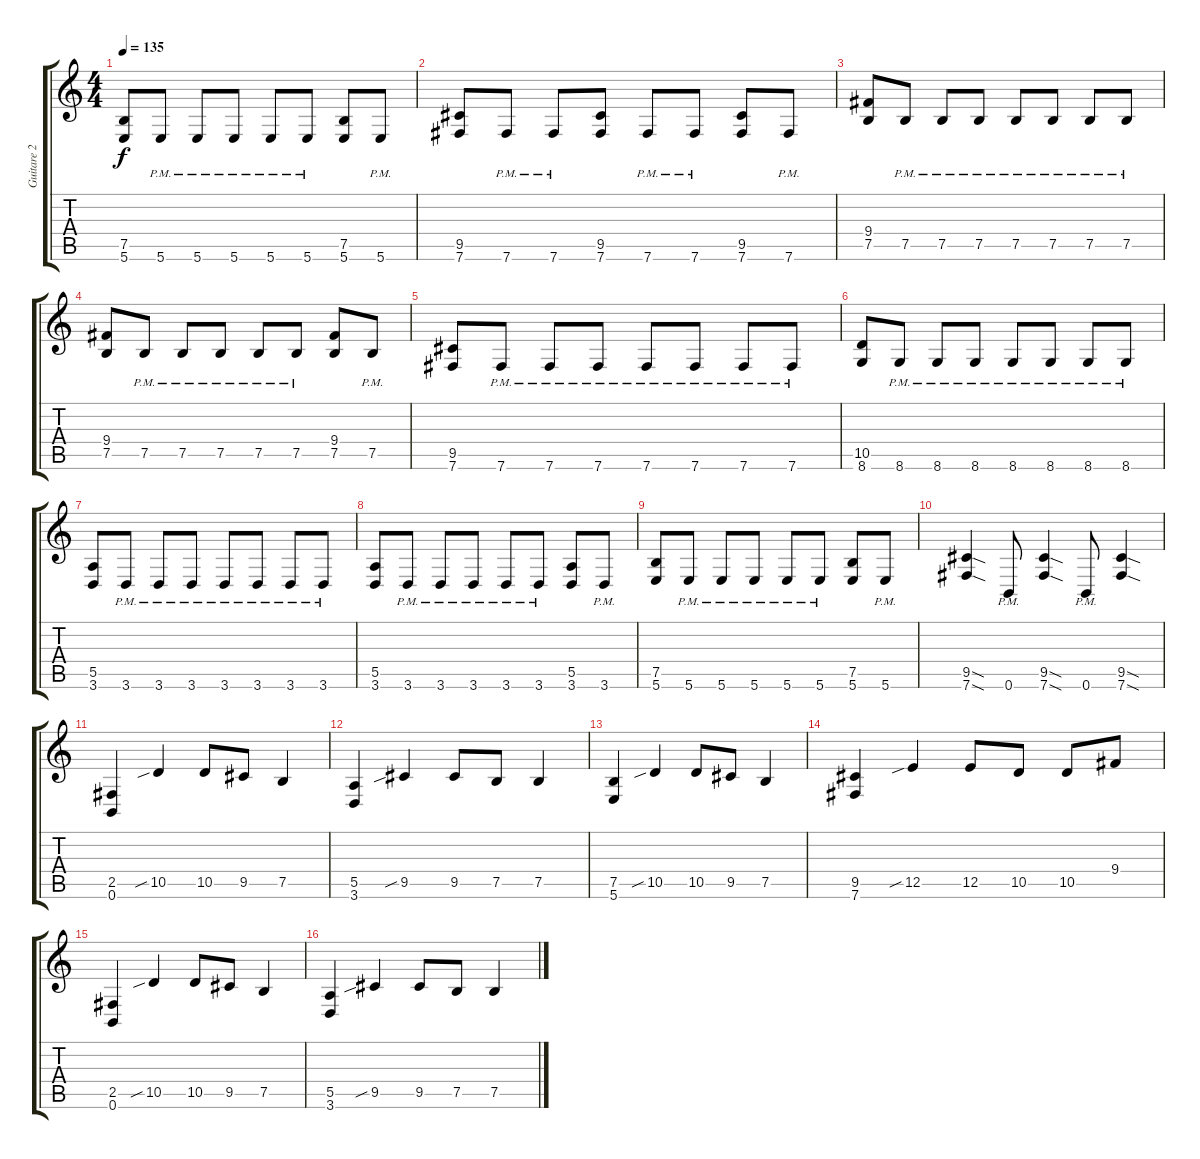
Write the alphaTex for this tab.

\track ("Guitare 2" "Guitare 2") {instrument distortionguitar}
\staff {score tabs}
\tuning (B3 Gb3 D3 A2 E2 B1) {hide}
\ts (4 4)
\tempo 135
\clef g2
\ks c
(7.5 5.6).8{dy f} 5.6{pm}.8 5.6{pm}.8 5.6{pm}.8 5.6{pm}.8 5.6{pm}.8 (7.5 5.6).8 5.6{pm}.8 |
(9.5 7.6).8 7.6{pm}.8 7.6{pm}.8 (9.5 7.6).8 7.6{pm}.8 7.6{pm}.8 (9.5 7.6).8 7.6{pm}.8 |
(9.4 7.5).8 7.5{pm}.8 7.5{pm}.8 7.5{pm}.8 7.5{pm}.8 7.5{pm}.8 7.5{pm}.8 7.5{pm}.8 |
(9.4 7.5).8 7.5{pm}.8 7.5{pm}.8 7.5{pm}.8 7.5{pm}.8 7.5{pm}.8 (9.4 7.5).8 7.5{pm}.8 |
(9.5 7.6).8 7.6{pm}.8 7.6{pm}.8 7.6{pm}.8 7.6{pm}.8 7.6{pm}.8 7.6{pm}.8 7.6{pm}.8 |
(10.5 8.6).8 8.6{pm}.8 8.6{pm}.8 8.6{pm}.8 8.6{pm}.8 8.6{pm}.8 8.6{pm}.8 8.6{pm}.8 |
(5.5 3.6).8 3.6{pm}.8 3.6{pm}.8 3.6{pm}.8 3.6{pm}.8 3.6{pm}.8 3.6{pm}.8 3.6{pm}.8 |
(5.5 3.6).8 3.6{pm}.8 3.6{pm}.8 3.6{pm}.8 3.6{pm}.8 3.6{pm}.8 (5.5 3.6).8 3.6{pm}.8 |
(7.5 5.6).8 5.6{pm}.8 5.6{pm}.8 5.6{pm}.8 5.6{pm}.8 5.6{pm}.8 (7.5 5.6).8 5.6{pm}.8 |
(9.5{sod} 7.6{sod}).4 0.6{pm}.8 (9.5{sod} 7.6{sod}).4 0.6{pm}.8 (9.5{sod} 7.6{sod}).4 |
(2.5 0.6).4 10.5{sib}.4 10.5.8 9.5.8 7.5.4 |
(5.5 3.6).4 9.5{sib}.4 9.5.8 7.5.8 7.5.4 |
(7.5 5.6).4 10.5{sib}.4 10.5.8 9.5.8 7.5.4 |
(9.5 7.6).4 12.5{sib}.4 12.5.8 10.5.8 10.5.8 9.4.8 |
(2.5 0.6).4 10.5{sib}.4 10.5.8 9.5.8 7.5.4 |
(5.5 3.6).4 9.5{sib}.4 9.5.8 7.5.8 7.5.4
